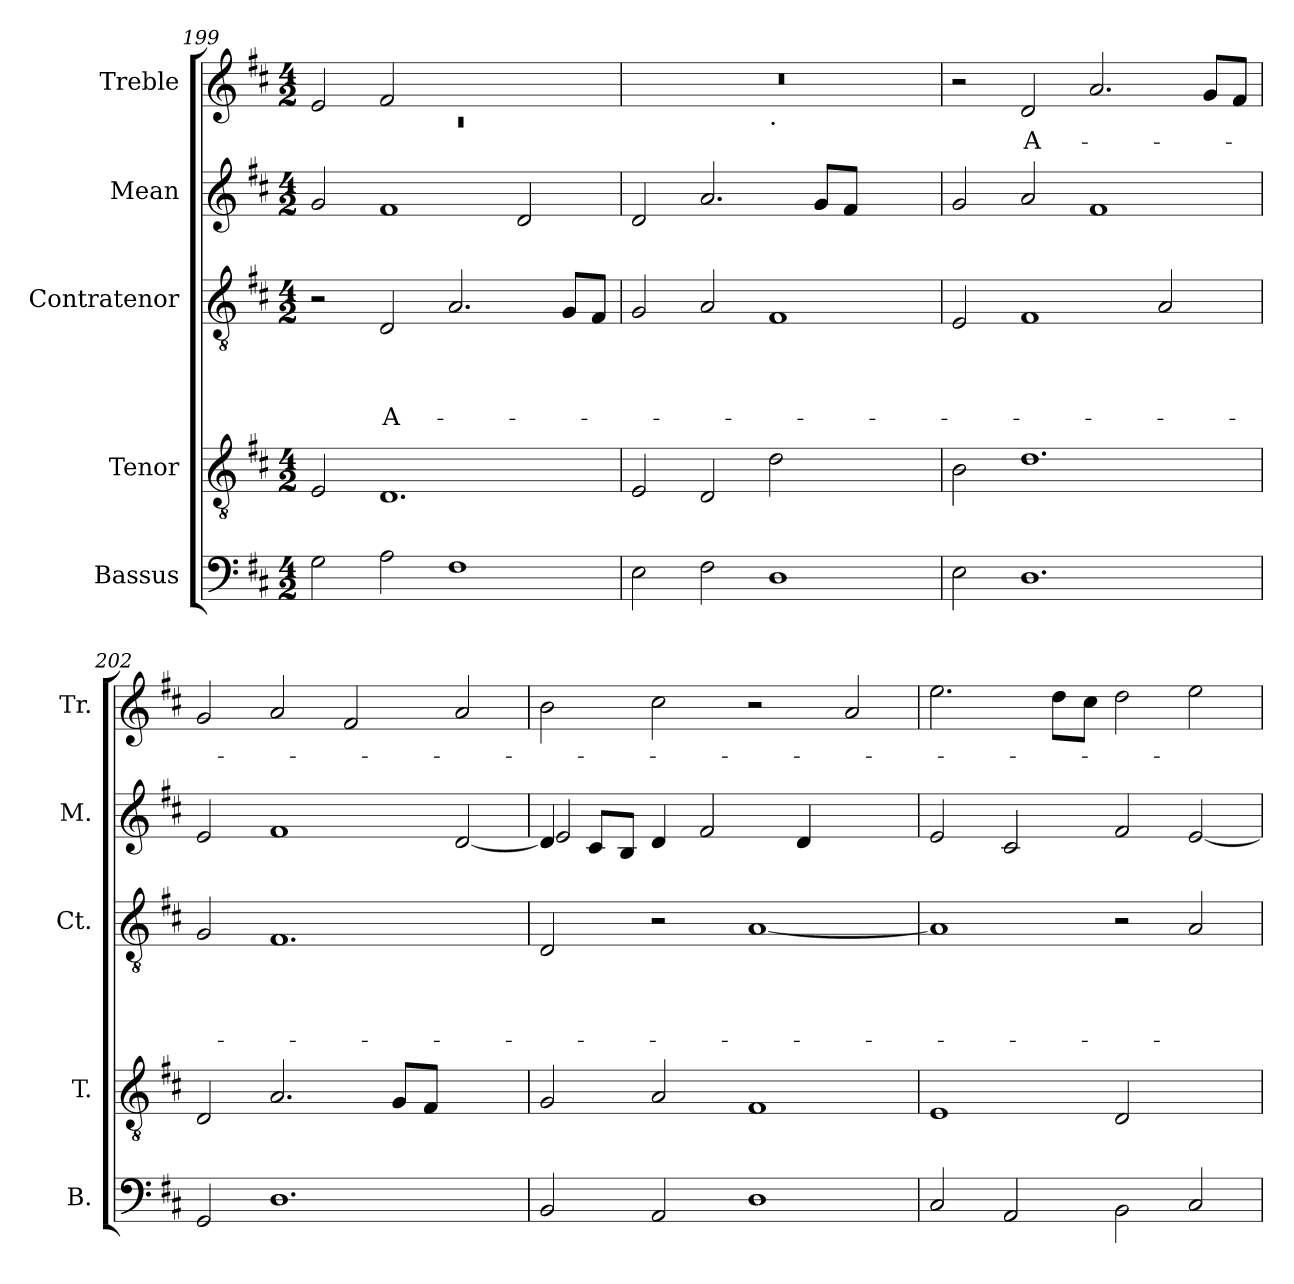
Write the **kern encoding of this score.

**kern	**kern	**kern	**text	**text	**text	**text	**kern	**kern	**text
*part5	*part4	*part3	*part3	*part3	*part3	*part3	*part2	*part1	*part1
*staff5	*staff4	*staff3	*staff3	*staff3	*staff3	*staff3	*staff2	*staff1	*staff1
*I"Bassus	*I"Tenor	*I"Contratenor	*	*	*	*	*I"Mean	*I"Treble	*
*I'B.	*I'T.	*I'Ct.	*	*	*	*	*I'M.	*I'Tr.	*
*clefF4	*clefGv2	*clefGv2	*	*	*	*	*clefG2	*clefG2	*
*k[f#c#]	*k[f#c#]	*k[f#c#]	*	*	*	*	*k[f#c#]	*k[f#c#]	*
*D:	*D:	*D:	*	*	*	*	*D:	*D:	*
*M4/2	*M4/2	*M4/2	*	*	*	*	*M4/2	*M4/2	*
=199	=199	=199	=199	=199	=199	=199	=199	=199	=199
*	*	*	*	*	*	*	*	*^	*
!	!	!	!	!	!	!	!	!	!LO:N:vis=1	!
2G\	2E/	2r	.	.	.	.	2g/	2e/	0rc	.
!	!	!	!	!	!	!LO:LY:b	!	!	!	!
2A\	1.D	2D/	.	.	.	A-	1f#	2f#/	.	.
1F#	.	2.A/	.	.	.	.	.	1ryy	.	.
.	.	.	.	.	.	.	2d/	.	.	.
.	.	8G/L	.	.	.	.	.	.	.	.
.	.	8F#/J	.	.	.	.	.	.	.	.
=200	=200	=200	=200	=200	=200	=200	=200	=200	=200	=200
2E\	2E/	2G/	.	.	.	.	2d/	0r	1ryy	.
2F#\	2D/	2A/	.	.	.	.	2.a/	.	.	.
!	!	!	!	!	!	!	!	!	!LO:TX:b:t=.	!
1D	2d\	1F#	.	.	.	.	.	.	1ryy	.
.	.	.	.	.	.	.	8g/L	.	.	.
.	.	.	.	.	.	.	8f#/J	.	.	.
.	2ryy	.	.	.	.	.	2ryy	.	.	.
*	*	*	*	*	*	*	*	*v	*v	*
=201	=201	=201	=201	=201	=201	=201	=201	=201	=201
2E\	2B\	2E/	.	.	.	.	2g/	2r	.
!	!	!	!	!	!	!	!	!	!LO:LY:b
1.D	1.d	1F#	.	.	.	.	2a/	2d/	A-
.	.	.	.	.	.	.	1f#	2.a/	.
.	.	2A/	.	.	.	.	.	.	.
.	.	.	.	.	.	.	.	8g/L	.
.	.	.	.	.	.	.	.	8f#/J	.
!!LO:LB:g=z
=202	=202	=202	=202	=202	=202	=202	=202	=202	=202
2GG/	2D/	2G/	.	.	.	.	2e/	2g/	.
1.D	2.A/	1.F#	.	.	.	.	1f#	2a/	.
.	.	.	.	.	.	.	.	2f#/	.
.	8G/L	.	.	.	.	.	.	.	.
.	8F#/J	.	.	.	.	.	.	.	.
.	2ryy	.	.	.	.	.	[<2d/	2a/	.
=203	=203	=203	=203	=203	=203	=203	=203	=203	=203
*	*	*	*	*	*	*	*^	*	*
2BB/	2G/	2D/	.	.	.	.	4d/]	2e/	2b\	.
.	.	.	.	.	.	.	8c#/L	.	.	.
.	.	.	.	.	.	.	8B/J	.	.	.
2AA/	2A/	2r	.	.	.	.	4d/	2ryy	2cc#\	.
.	.	.	.	.	.	.	2f#/	.	.	.
1D	1F#	[<1A	.	.	.	.	.	1ryy	2r	.
.	.	.	.	.	.	.	4d/	.	.	.
.	.	.	.	.	.	.	2ryy	.	2a/	.
*	*	*	*	*	*	*	*v	*v	*	*
=204	=204	=204	=204	=204	=204	=204	=204	=204	=204
2C#/	1E	1A]	.	.	.	.	2e/	2.ee\	.
2AA/	.	.	.	.	.	.	2c#/	.	.
.	.	.	.	.	.	.	.	8dd\L	.
.	.	.	.	.	.	.	.	8cc#\J	.
2BB\	2D/	2r	.	.	.	.	2f#/	2dd\	.
2C#/	2ryy	2A/	.	.	.	.	[<2e/	2ee\	.
=	=	=	=	=	=	=	=	=	=
*-	*-	*-	*-	*-	*-	*-	*-	*-	*-
